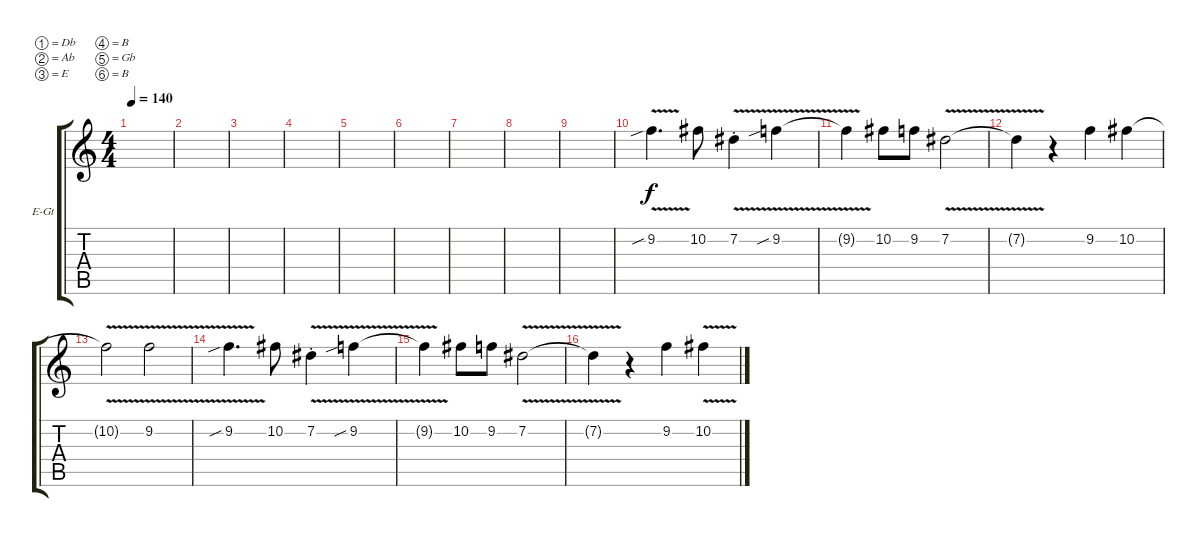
\bracketExtendMode groupsimilarinstruments
\firstSystemTrackNameOrientation horizontal
\otherSystemsTrackNameOrientation horizontal
\track ("Lead" "E-Gt") {instrument distortionguitar}
\staff {score tabs}
\tuning (Db4 Ab3 E3 B2 Gb2 B1)
\ts (4 4)
\tempo 140
\clef g2
\ks c
|
|
|
|
|
|
|
|
|
9.2{v sib}.4{d} 10.2.8 7.2{v st}.4 9.2{v sib}.4 |
9.2{v t}.4 10.2.8 9.2.8 7.2{v}.2 |
7.2{t}.4 r.4 9.2.4 10.2.4 |
10.2{v t}.2 9.2{v}.2 |
9.2{v sib}.4{d} 10.2.8 7.2{v st}.4 9.2{v sib}.4 |
9.2{v t}.4 10.2.8 9.2.8 7.2{v}.2 |
7.2{t}.4 r.4 9.2.4 10.2{v}.4
